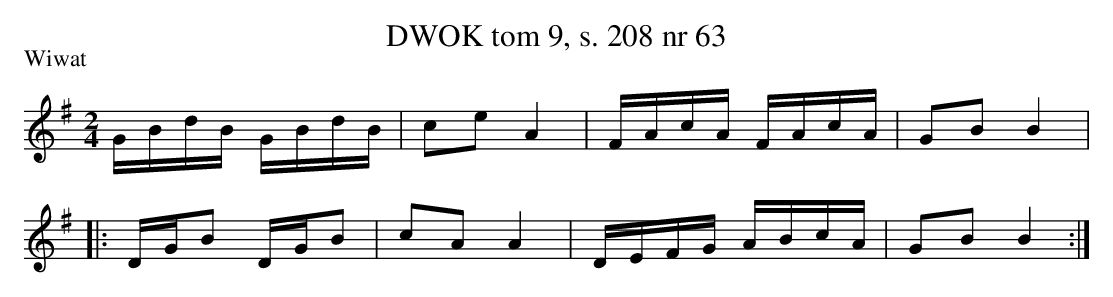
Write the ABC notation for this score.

X:1
T:DWOK tom 9, s. 208 nr 63
L:1/16
M:2/4
P:Wiwat
K:G
GBdB GBdB|c2e2 A4|FAcA FAcA|G2B2 B4|
|:DGB2 DGB2|c2A2 A4|DEFG ABcA|G2B2 B4:|
